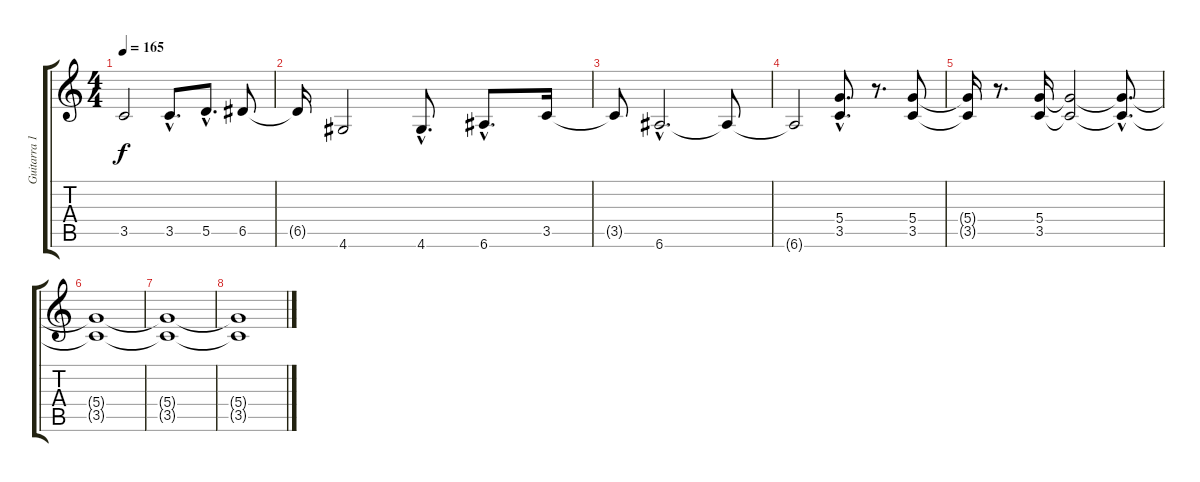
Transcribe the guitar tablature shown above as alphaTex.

\track ("Guitarra 1" "Guitarra 1") {instrument distortionguitar}
\staff {score tabs}
\tuning (E4 B3 G3 D3 A2 E2) {hide}
\ts (4 4)
\tempo 165
\clef g2
\ks c
3.5.2{dy f} 3.5{hac}.8{d} 5.5{hac}.8{d} 6.5.8 |
6.5{t}.16 4.6.2 4.6{hac}.8{d} 6.6{hac}.8{d} 3.5.16 |
3.5{t}.8 6.6{hac}.2{d} 6.6{t}.8 |
6.6{t}.2 (5.4{hac} 3.5{hac}).8{d} r.8{d} (5.4 3.5).8 |
(5.4{t} 3.5{t}).16 r.8{d} (5.4 3.5).16 (5.4{t} 3.5{t}).2 (5.4{hac t} 3.5{hac t}).8{d} |
(5.4{t} 3.5{t}).1 |
(5.4{t} 3.5{t}).1 |
(5.4{t} 3.5{t}).1
